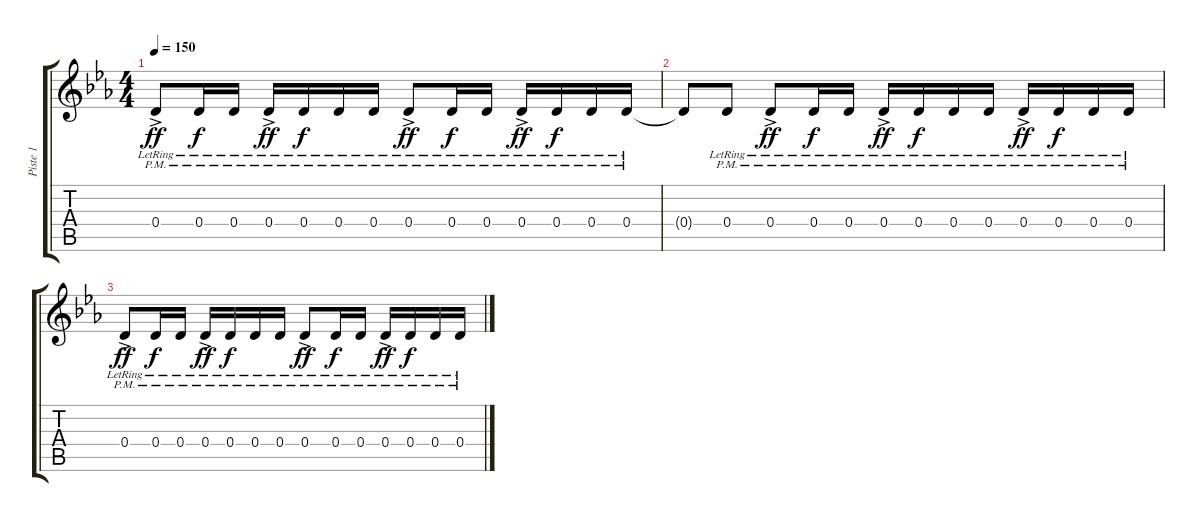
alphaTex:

\track ("Piste 1" "Piste 1") {instrument electricguitarclean}
\staff {score tabs}
\tuning (E4 B3 G3 D3 A2 E2) {hide}
\ts (4 4)
\tempo 150
\clef g2
\ks eb
0.4{ac pm lr}.8{dy ff} 0.4{pm lr}.16{dy f} 0.4{pm lr}.16 0.4{ac pm lr}.16{dy ff} 0.4{pm lr}.16{dy f} 0.4{pm lr}.16 0.4{pm lr}.16 0.4{ac pm lr}.8{dy ff} 0.4{pm lr}.16{dy f} 0.4{pm lr}.16 0.4{ac pm lr}.16{dy ff} 0.4{pm lr}.16{dy f} 0.4{pm lr}.16 0.4{pm lr}.16 |
0.4{t}.8 0.4{pm lr}.8 0.4{ac pm lr}.8{dy ff} 0.4{pm lr}.16{dy f} 0.4{pm lr}.16 0.4{ac pm lr}.16{dy ff} 0.4{pm lr}.16{dy f} 0.4{pm lr}.16 0.4{pm lr}.16 0.4{ac pm lr}.16{dy ff} 0.4{pm lr}.16{dy f} 0.4{pm lr}.16 0.4{pm lr}.16 |
0.4{ac pm lr}.8{dy ff} 0.4{pm lr}.16{dy f} 0.4{pm lr}.16 0.4{ac pm lr}.16{dy ff} 0.4{pm lr}.16{dy f} 0.4{pm lr}.16 0.4{pm lr}.16 0.4{ac pm lr}.8{dy ff} 0.4{pm lr}.16{dy f} 0.4{pm lr}.16 0.4{ac pm lr}.16{dy ff} 0.4{pm lr}.16{dy f} 0.4{pm lr}.16 0.4{pm lr}.16
